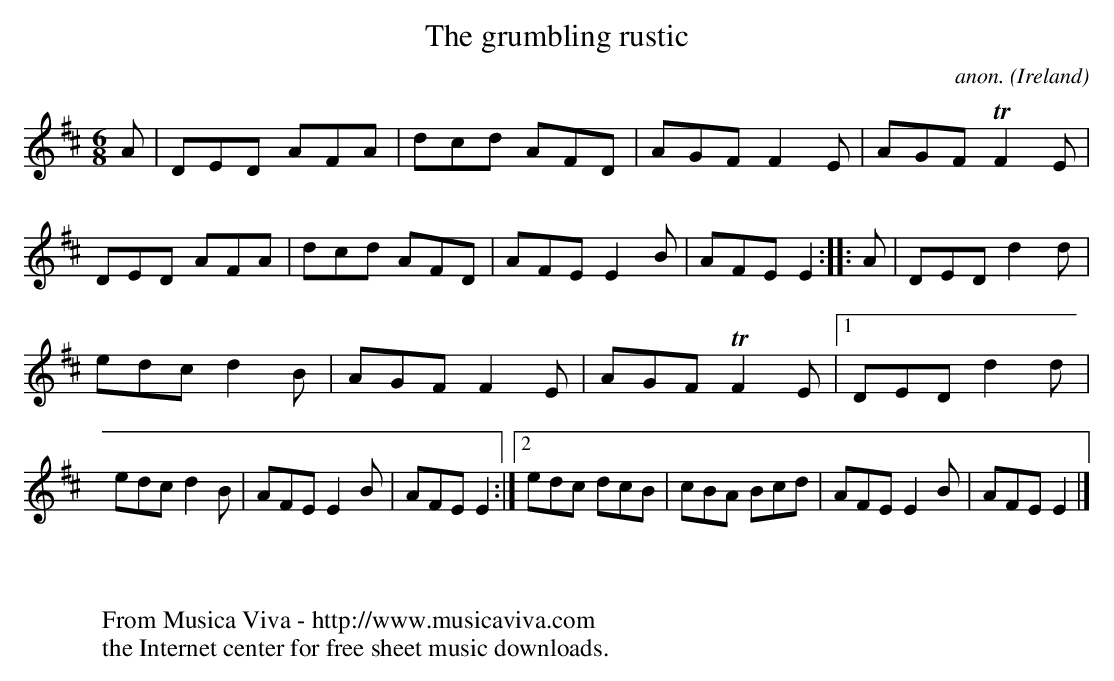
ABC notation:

X:1
T:The grumbling rustic
C:anon.
O:Ireland
m:Tn2 = no/4n/m/4
M:6/8
L:1/8
K:D
A|DED AFA|dcd AFD|AGF F2E|AGF TF2E|DED AFA|dcd AFD|AFE E2B|AFE E2:: A|DED d2d|
edc d2B|AGF F2E|AGF TF2E|[1 DED d2d|edc d2B|AFE E2B|AFE E2:|[2 edc dcB|cBA Bcd|AFE E2B|AFE E2|]
W:
W:
W: From Musica Viva - http://www.musicaviva.com
W: the Internet center for free sheet music downloads.
